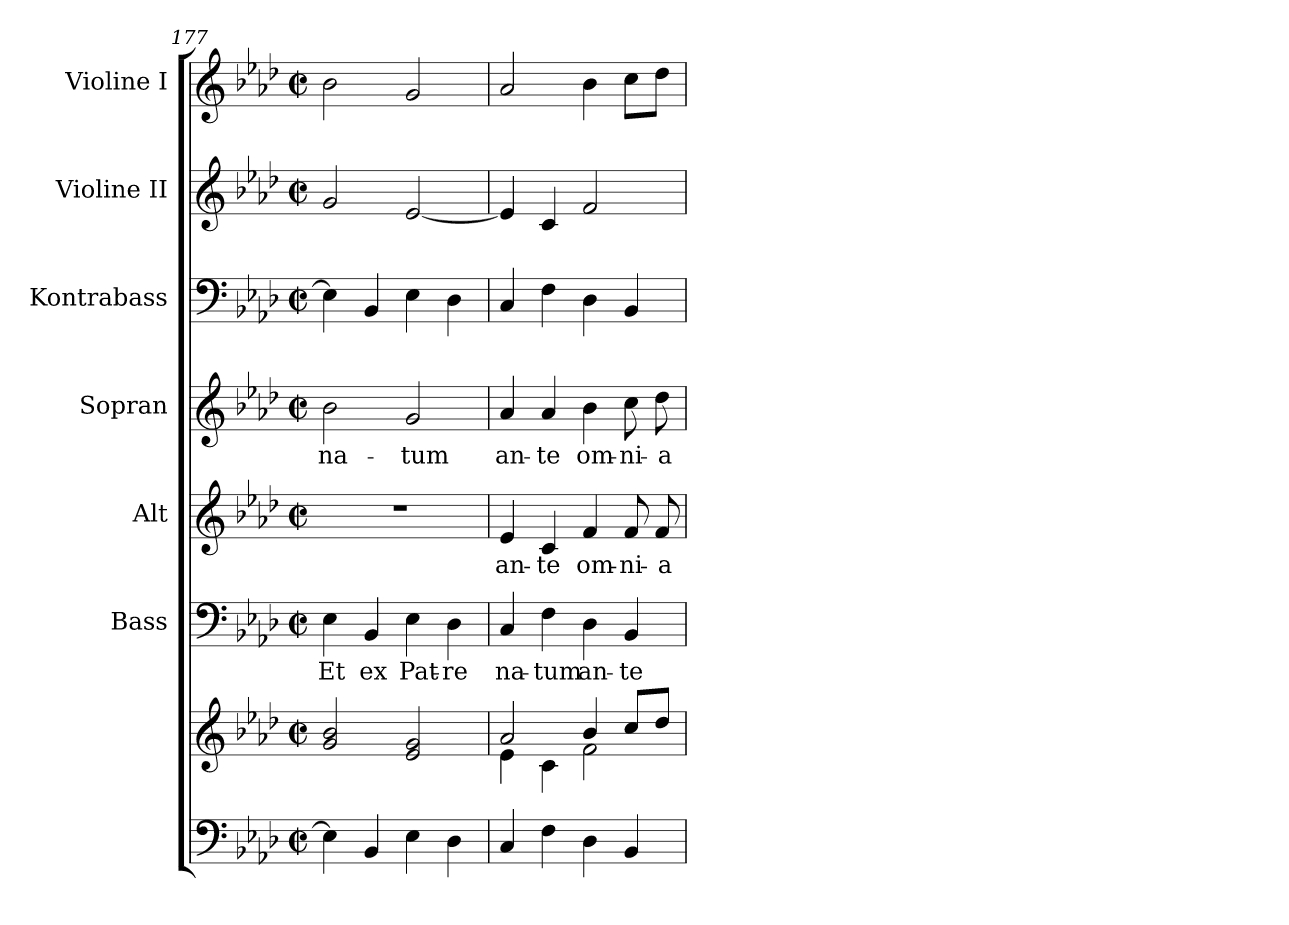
**kern	**kern	**kern	**text	**kern	**text	**kern	**text	**kern	**kern	**kern
*part7	*part7	*part6	*part6	*part5	*part5	*part4	*part4	*part3	*part2	*part1
*staff8	*staff7	*staff6	*staff6	*staff5	*staff5	*staff4	*staff4	*staff3	*staff2	*staff1
*	*	*I"Bass	*	*I"Alt	*	*I"Sopran	*	*I"Kontrabass	*I"Violine II	*I"Violine I
*	*	*I'B.	*	*I'A.	*	*I'S.	*	*I'Kb.	*I'Vl. II	*I'Vl. I
*clefF4	*clefG2	*clefF4	*	*clefG2	*	*clefG2	*	*clefF4	*clefG2	*clefG2
*	*	*	*	*	*	*	*	*ITrd7c12	*	*
*k[b-e-a-d-]	*k[b-e-a-d-]	*k[b-e-a-d-]	*	*k[b-e-a-d-]	*	*k[b-e-a-d-]	*	*k[b-e-a-d-]	*k[b-e-a-d-]	*k[b-e-a-d-]
*A-:	*A-:	*A-:	*	*A-:	*	*A-:	*	*A-:	*A-:	*A-:
*M2/2	*M2/2	*M2/2	*	*M2/2	*	*M2/2	*	*M2/2	*M2/2	*M2/2
*met(c|)	*met(c|)	*met(c|)	*	*met(c|)	*	*met(c|)	*	*met(c|)	*met(c|)	*met(c|)
=177	=177	=177	=177	=177	=177	=177	=177	=177	=177	=177
!	!	!	!LO:LY:b	!	!	!	!LO:LY:b	!	!	!
4E-\]	2g/ 2b-/	4E-\	Et	1r	.	2b-\	na-	4EE-\]	2g/	2b-\
!	!	!	!LO:LY:b	!	!	!	!	!	!	!
4BB-/	.	4BB-/	ex	.	.	.	.	4BBB-/	.	.
!	!	!	!LO:LY:b	!	!	!	!LO:LY:b	!	!	!
4E-\	2e-/ 2g/	4E-\	Pat-	.	.	2g/	-tum	4EE-\	[2e-/	2g/
!	!	!	!LO:LY:b	!	!	!	!	!	!	!
4D-\	.	4D-\	-re	.	.	.	.	4DD-\	.	.
!!LO:PB:g=z
=178	=178	=178	=178	=178	=178	=178	=178	=178	=178	=178
*	*^	*	*	*	*	*	*	*	*	*
!	!	!	!	!LO:LY:b	!	!LO:LY:b	!	!LO:LY:b	!	!	!
4C/	2a-/	4e-\	4C/	na-	4e-/	an-	4a-/	an-	4CC/	4e-/]	2a-/
!	!	!	!	!LO:LY:b	!	!LO:LY:b	!	!LO:LY:b	!	!	!
4F\	.	4c\	4F\	-tum	4c/	-te	4a-/	-te	4FF\	4c/	.
!	!	!	!	!LO:LY:b	!	!LO:LY:b	!	!LO:LY:b	!	!	!
4D-\	4b-/	2f\	4D-\	an-	4f/	om-	4b-\	om-	4DD-\	2f/	4b-\
!	!	!	!	!LO:LY:b	!	!LO:LY:b	!	!LO:LY:b	!	!	!
4BB-/	8cc/L	.	4BB-/	-te	8f/	-ni-	8cc\	-ni-	4BBB-/	.	8cc\L
!	!	!	!	!	!	!LO:LY:b	!	!LO:LY:b	!	!	!
.	8dd-/J	.	.	.	8f/	-a	8dd-\	-a	.	.	8dd-\J
*	*v	*v	*	*	*	*	*	*	*	*	*
=	=	=	=	=	=	=	=	=	=	=
*-	*-	*-	*-	*-	*-	*-	*-	*-	*-	*-
